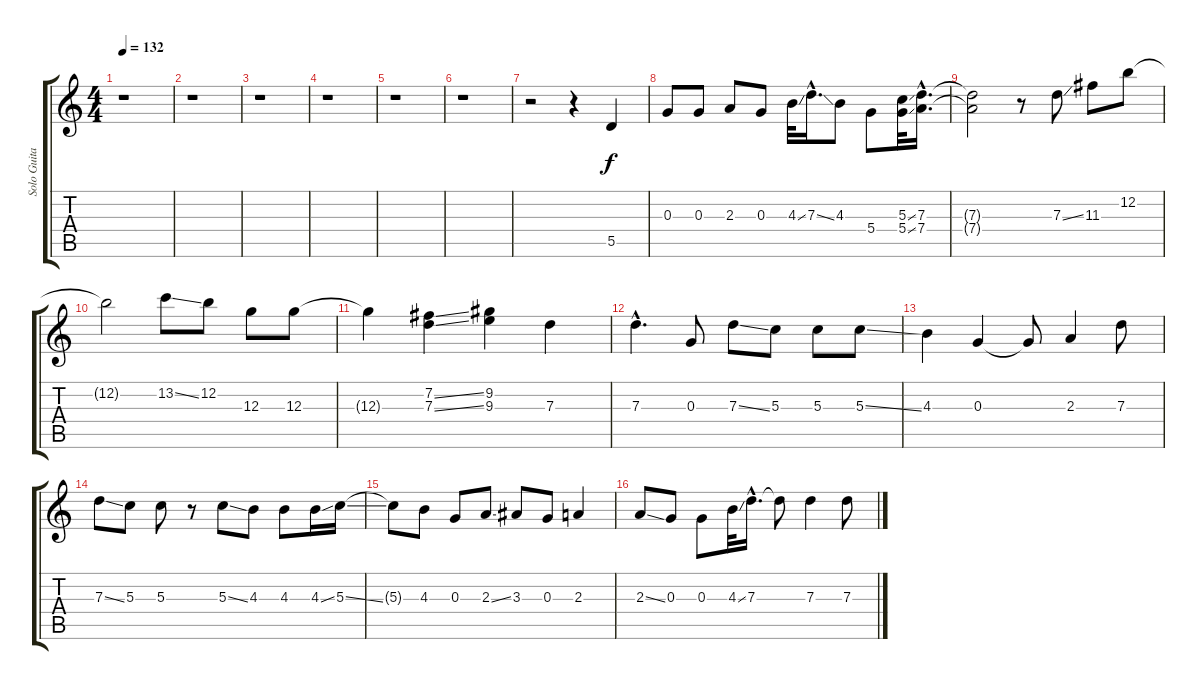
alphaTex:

\track ("Solo Guitar" "Solo Guita") {instrument overdrivenguitar}
\staff {score tabs}
\tuning (E4 B3 G3 D3 A2 E2) {hide}
\ts (4 4)
\tempo 132
\clef g2
\ks c
r.1{dy f} |
r.1 |
r.1 |
r.1 |
r.1 |
r.1 |
r.2 r.4 5.5.4 |
0.3.8 0.3.8 2.3.8 0.3.8 4.3{ss}.32 7.3{ss hac}.16{d} 4.3.8 5.4.8 (5.3{ss} 5.4{ss}).32 (7.3{hac} 7.4{hac}).16{d} |
(7.3{t} 7.4{t}).2 r.8 7.3{ss}.8 11.3.8 12.2.8 |
12.2{t}.2 13.2{ss}.8 12.2.8 12.3.8 12.3.8 |
12.3{t}.4 (7.2{ss} 7.3{ss}).4 (9.2 9.3).4 7.3.4 |
7.3{hac}.4{d} 0.3.8 7.3{ss}.8 5.3.8 5.3.8 5.3{ss}.8 |
4.3.4 0.3.4 0.3{t}.8 2.3.4 7.3.8 |
7.3{ss}.8 5.3.8 5.3.8 r.8 5.3{ss}.8 4.3.8 4.3.8 4.3{ss}.16 5.3{ss}.16 |
5.3{t}.8 4.3.8 0.3.8 2.3{ss}.8 3.3.8 0.3.8 2.3.4 |
2.3{ss}.8 0.3.8 0.3.8 4.3{ss}.32 7.3{hac}.16{d} 7.3{t}.8 7.3.4 7.3{ss}.8
